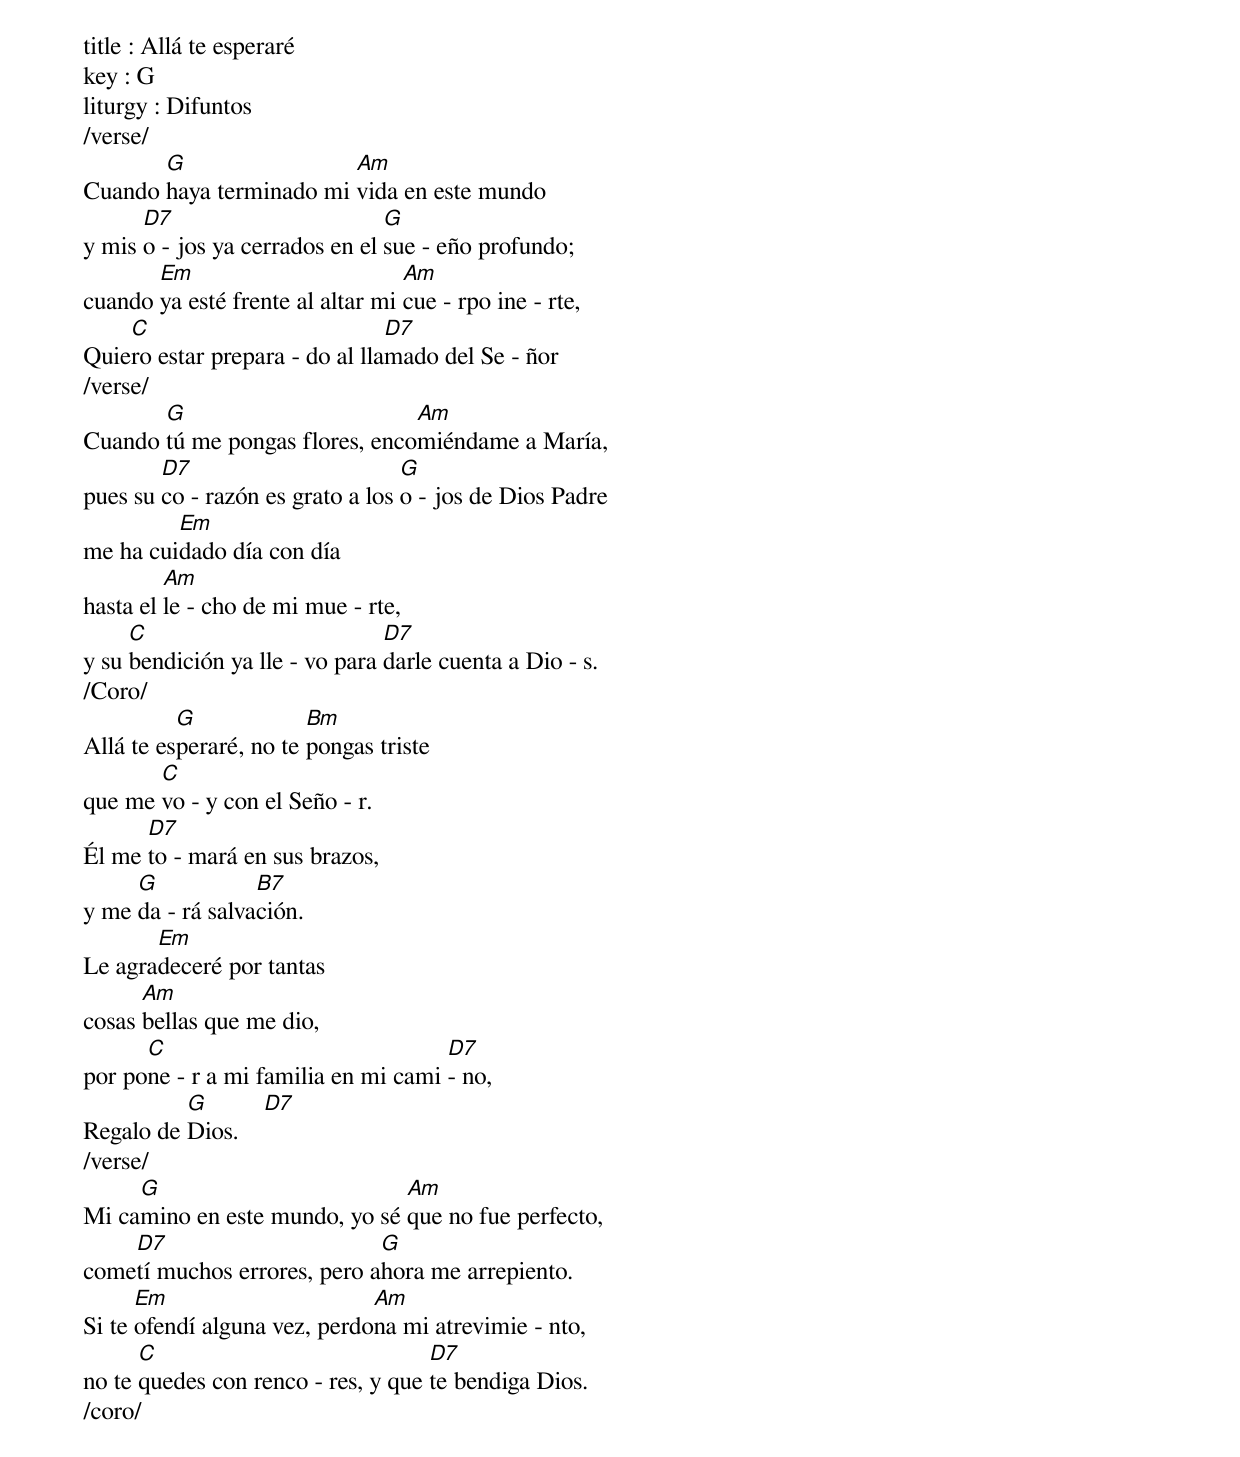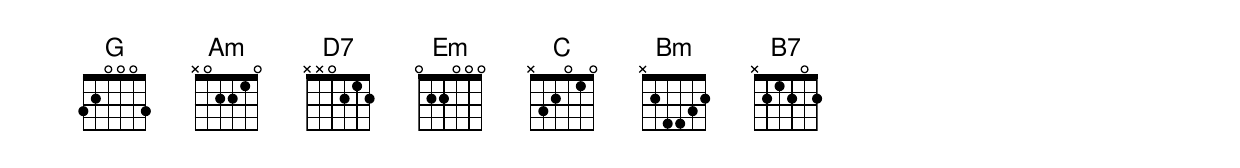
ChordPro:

title : Allá te esperaré
key : G
liturgy : Difuntos
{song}
/verse/
Cuando [G]haya terminado mi [Am]vida en este mundo
y mis [D7]o - jos ya cerrados en el [G]sue - eño profundo;
cuando [Em]ya esté frente al altar mi [Am]cue - rpo ine - rte,
Quie[C]ro estar prepara - do al lla[D7]mado del Se - ñor
/verse/
Cuando [G]tú me pongas flores, enco[Am]miéndame a María,
pues su [D7]co - razón es grato a los [G]o - jos de Dios Padre
me ha cui[Em]dado día con día
hasta el [Am]le - cho de mi mue - rte,
y su [C]bendición ya lle - vo para [D7]darle cuenta a Dio - s.
/Coro/
Allá te es[G]peraré, no te [Bm]pongas triste
que me [C]vo - y con el Seño - r.
Él me [D7]to - mará en sus brazos,
y me [G]da - rá salva[B7]ción.
Le agra[Em]deceré por tantas
cosas [Am]bellas que me dio,
por po[C]ne - r a mi familia en mi cami [D7]- no,
Regalo de [G]Dios.    [D7]
/verse/
Mi ca[G]mino en este mundo, yo sé [Am]que no fue perfecto,
come[D7]tí muchos errores, pero a[G]hora me arrepiento.
Si te [Em]ofendí alguna vez, perdo[Am]na mi atrevimie - nto,
no te [C]quedes con renco - res, y que [D7]te bendiga Dios.
/coro/
